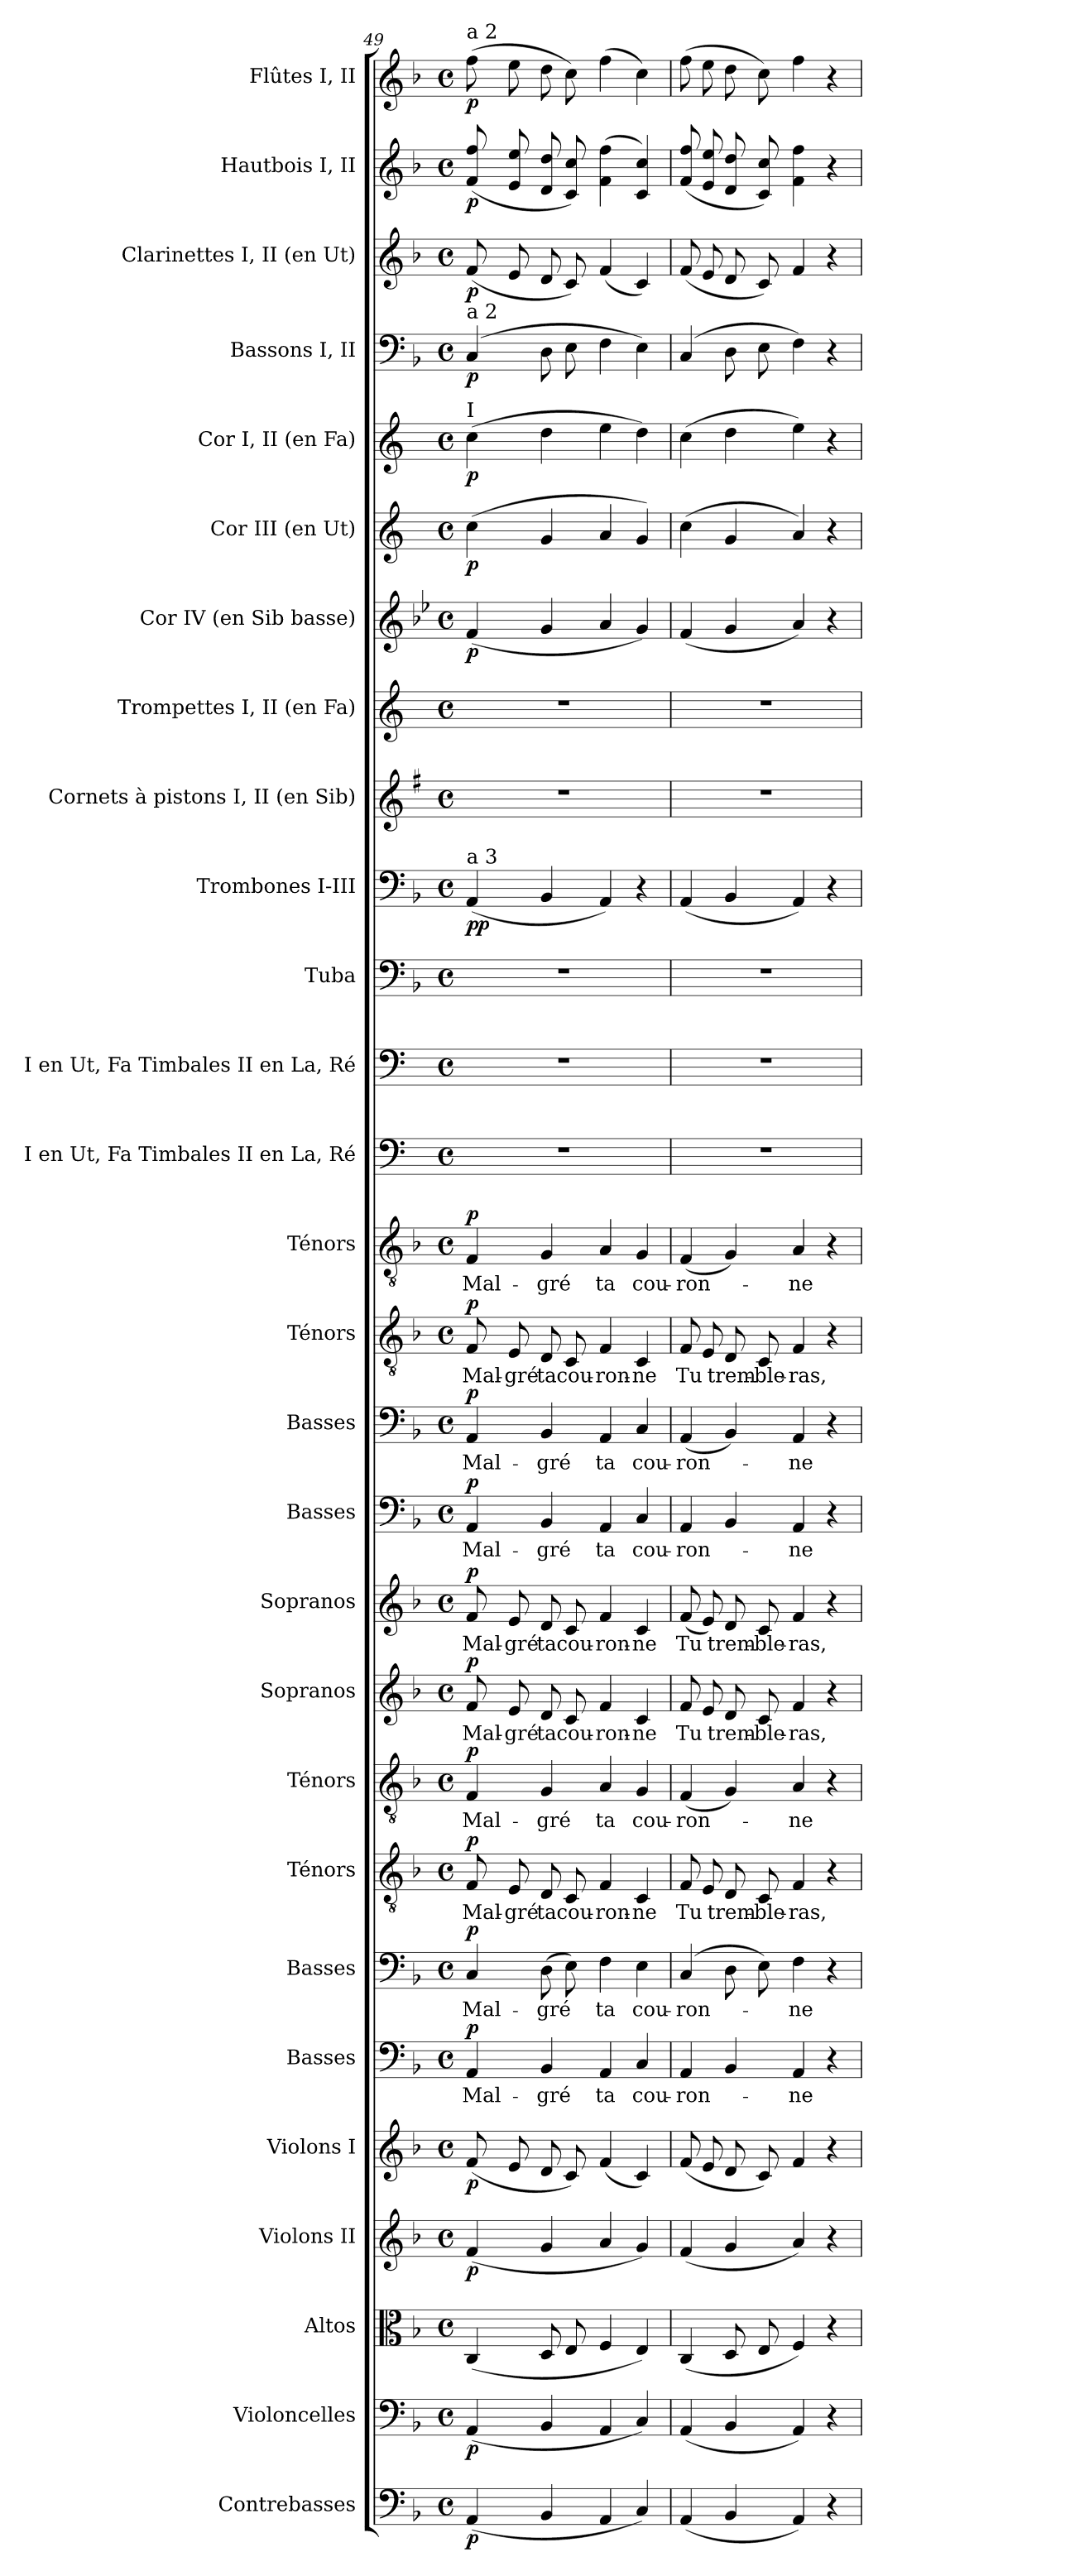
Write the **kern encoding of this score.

**kern	**dynam	**kern	**dynam	**kern	**kern	**dynam	**kern	**dynam	**kern	**text	**dynam	**kern	**text	**dynam	**kern	**text	**dynam	**kern	**text	**dynam	**kern	**text	**dynam	**kern	**text	**dynam	**kern	**text	**dynam	**kern	**text	**dynam	**kern	**text	**dynam	**kern	**text	**dynam	**kern	**kern	**kern	**kern	**dynam	**kern	**kern	**kern	**dynam	**kern	**dynam	**kern	**dynam	**kern	**dynam	**kern	**dynam	**kern	**dynam	**kern	**dynam
*part28	*part28	*part27	*part27	*part26	*part25	*part25	*part24	*part24	*part23	*part23	*part23	*part22	*part22	*part22	*part21	*part21	*part21	*part20	*part20	*part20	*part19	*part19	*part19	*part18	*part18	*part18	*part17	*part17	*part17	*part16	*part16	*part16	*part15	*part15	*part15	*part14	*part14	*part14	*part13	*part12	*part11	*part10	*part10	*part9	*part8	*part7	*part7	*part6	*part6	*part5	*part5	*part4	*part4	*part3	*part3	*part2	*part2	*part1	*part1
*staff28	*staff28	*staff27	*staff27	*staff26	*staff25	*staff25	*staff24	*staff24	*staff23	*staff23	*staff23	*staff22	*staff22	*staff22	*staff21	*staff21	*staff21	*staff20	*staff20	*staff20	*staff19	*staff19	*staff19	*staff18	*staff18	*staff18	*staff17	*staff17	*staff17	*staff16	*staff16	*staff16	*staff15	*staff15	*staff15	*staff14	*staff14	*staff14	*staff13	*staff12	*staff11	*staff10	*staff10	*staff9	*staff8	*staff7	*staff7	*staff6	*staff6	*staff5	*staff5	*staff4	*staff4	*staff3	*staff3	*staff2	*staff2	*staff1	*staff1
*I"Contrebasses	*	*I"Violoncelles	*	*I"Altos	*I"Violons II	*	*I"Violons I	*	*I"Basses	*	*	*I"Basses	*	*	*I"Ténors	*	*	*I"Ténors	*	*	*I"Sopranos	*	*	*I"Sopranos	*	*	*I"Basses	*	*	*I"Basses	*	*	*I"Ténors	*	*	*I"Ténors	*	*	*I"I en Ut, Fa  Timbales       II en La, Ré	*I"I en Ut, Fa  Timbales       II en La, Ré	*I"Tuba	*I"Trombones I-III	*	*I"Cornets à pistons I, II (en Sib)	*I"Trompettes I, II (en Fa)	*I"Cor IV (en Sib basse)	*	*I"Cor III (en Ut)	*	*I"Cor I, II (en Fa)	*	*I"Bassons I, II	*	*I"Clarinettes I, II (en Ut)	*	*I"Hautbois I, II	*	*I"Flûtes I, II	*
*I'Cb.	*	*I'Vlles	*	*I'Altos	*I'Vns II	*	*I'Vns I	*	*I'Basses	*	*	*I'Basses	*	*	*I'Tén.	*	*	*I'Tén.	*	*	*I'Sopr.	*	*	*I'Sopr.	*	*	*I'Basses	*	*	*I'Basses	*	*	*I'Tén.	*	*	*I'Tén.	*	*	*I'Timb.	*I'Timb.	*I'Tb.	*I'Trb.	*	*I'C.à p. (Sib)	*I'Tr. (Fa)	*I'Cor (Sib basse)	*	*I'Cor (Ut)	*	*I'Cor (Fa)	*	*I'Bns	*	*I'Cl. (Ut)	*	*I'Hb.	*	*I'Fl.	*
*clefF4	*	*clefF4	*	*clefC3	*clefG2	*	*clefG2	*	*clefF4	*	*	*clefF4	*	*	*clefGv2	*	*	*clefGv2	*	*	*clefG2	*	*	*clefG2	*	*	*clefF4	*	*	*clefF4	*	*	*clefGv2	*	*	*clefGv2	*	*	*clefF4	*clefF4	*clefF4	*clefF4	*	*clefG2	*clefG2	*clefG2	*	*clefG2	*	*clefG2	*	*clefF4	*	*clefG2	*	*clefG2	*	*clefG2	*
*ITrd7c12	*	*	*	*	*	*	*	*	*	*	*	*	*	*	*ITrd7c12	*	*	*ITrd7c12	*	*	*	*	*	*	*	*	*	*	*	*	*	*	*ITrd7c12	*	*	*ITrd7c12	*	*	*	*	*	*	*	*ITrd1c2	*ITrd-3c-5	*ITrd8c14	*	*ITrd7c12	*	*ITrd4c7	*	*	*	*	*	*	*	*	*
*k[b-]	*	*k[b-]	*	*k[b-]	*k[b-]	*	*k[b-]	*	*k[b-]	*	*	*k[b-]	*	*	*k[b-]	*	*	*k[b-]	*	*	*k[b-]	*	*	*k[b-]	*	*	*k[b-]	*	*	*k[b-]	*	*	*k[b-]	*	*	*k[b-]	*	*	*k[]	*k[]	*k[b-]	*k[b-]	*	*k[b-]	*k[b-]	*k[b-e-]	*	*k[]	*	*k[b-]	*	*k[b-]	*	*k[b-]	*	*k[b-]	*	*k[b-]	*
*F:	*	*F:	*	*F:	*F:	*	*F:	*	*F:	*	*	*F:	*	*	*F:	*	*	*F:	*	*	*F:	*	*	*F:	*	*	*F:	*	*	*F:	*	*	*F:	*	*	*F:	*	*	*C:	*C:	*F:	*F:	*	*F:	*F:	*B-:	*	*C:	*	*F:	*	*F:	*	*F:	*	*F:	*	*F:	*
*M4/4	*	*M4/4	*	*M4/4	*M4/4	*	*M4/4	*	*M4/4	*	*	*M4/4	*	*	*M4/4	*	*	*M4/4	*	*	*M4/4	*	*	*M4/4	*	*	*M4/4	*	*	*M4/4	*	*	*M4/4	*	*	*M4/4	*	*	*M4/4	*M4/4	*M4/4	*M4/4	*	*M4/4	*M4/4	*M4/4	*	*M4/4	*	*M4/4	*	*M4/4	*	*M4/4	*	*M4/4	*	*M4/4	*
*met(c)	*	*met(c)	*	*met(c)	*met(c)	*	*met(c)	*	*met(c)	*	*	*met(c)	*	*	*met(c)	*	*	*met(c)	*	*	*met(c)	*	*	*met(c)	*	*	*met(c)	*	*	*met(c)	*	*	*met(c)	*	*	*met(c)	*	*	*met(c)	*met(c)	*met(c)	*met(c)	*	*met(c)	*met(c)	*met(c)	*	*met(c)	*	*met(c)	*	*met(c)	*	*met(c)	*	*met(c)	*	*met(c)	*
=49	=49	=49	=49	=49	=49	=49	=49	=49	=49	=49	=49	=49	=49	=49	=49	=49	=49	=49	=49	=49	=49	=49	=49	=49	=49	=49	=49	=49	=49	=49	=49	=49	=49	=49	=49	=49	=49	=49	=49	=49	=49	=49	=49	=49	=49	=49	=49	=49	=49	=49	=49	=49	=49	=49	=49	=49	=49	=49	=49
!	!	!	!	!	!	!	!	!	!	!LO:LY:b:color=#000000	!	!	!	!	!	!	!	!	!	!	!	!	!	!	!	!	!	!	!	!	!	!	!	!	!	!	!	!	!	!	!	!	!	!	!	!	!	!	!	!	!	!	!	!	!	!	!	!	!
!	!	!	!	!	!	!	!	!	!	!	!	!	!LO:LY:b:color=#000000	!	!	!	!	!	!	!	!	!	!	!	!	!	!	!	!	!	!	!	!	!	!	!	!	!	!	!	!	!	!	!	!	!	!	!	!	!	!	!	!	!	!	!	!	!	!
!	!	!	!	!	!	!	!	!	!	!	!	!	!	!	!	!LO:LY:b:color=#000000	!	!	!	!	!	!	!	!	!	!	!	!	!	!	!	!	!	!	!	!	!	!	!	!	!	!	!	!	!	!	!	!	!	!	!	!	!	!	!	!	!	!	!
!	!	!	!	!	!	!	!	!	!	!	!	!	!	!	!	!	!	!	!LO:LY:b:color=#000000	!	!	!	!	!	!	!	!	!	!	!	!	!	!	!	!	!	!	!	!	!	!	!	!	!	!	!	!	!	!	!	!	!	!	!	!	!	!	!	!
!	!	!	!	!	!	!	!	!	!	!	!	!	!	!	!	!	!	!	!	!	!	!LO:LY:b:color=#000000	!	!	!	!	!	!	!	!	!	!	!	!	!	!	!	!	!	!	!	!	!	!	!	!	!	!	!	!	!	!	!	!	!	!	!	!	!
!	!	!	!	!	!	!	!	!	!	!	!	!	!	!	!	!	!	!	!	!	!	!	!	!	!LO:LY:b:color=#000000	!	!	!	!	!	!	!	!	!	!	!	!	!	!	!	!	!	!	!	!	!	!	!	!	!	!	!	!	!	!	!	!	!	!
!	!	!	!	!	!	!	!	!	!	!	!	!	!	!	!	!	!	!	!	!	!	!	!	!	!	!	!	!LO:LY:b:color=#000000	!	!	!	!	!	!	!	!	!	!	!	!	!	!	!	!	!	!	!	!	!	!	!	!	!	!	!	!	!	!	!
!	!	!	!	!	!	!	!	!	!	!	!	!	!	!	!	!	!	!	!	!	!	!	!	!	!	!	!	!	!	!	!LO:LY:b:color=#000000	!	!	!	!	!	!	!	!	!	!	!	!	!	!	!	!	!	!	!	!	!	!	!	!	!	!	!	!
!	!	!	!	!	!	!	!	!	!	!	!	!	!	!	!	!	!	!	!	!	!	!	!	!	!	!	!	!	!	!	!	!	!	!LO:LY:b:color=#000000	!	!	!	!	!	!	!	!	!	!	!	!	!	!	!	!	!	!	!	!	!	!	!	!	!
!	!	!	!	!	!	!	!	!	!	!	!	!	!	!	!	!	!	!	!	!	!	!	!	!	!	!	!	!	!	!	!	!	!	!	!	!	!	!	!	!	!	!	!	!	!	!	!	!	!	!	!	!	!	!	!	!	!	!LO:TX:a:t=a 2	!
!	!	!	!	!	!	!	!	!	!	!	!	!	!	!	!	!	!	!	!	!	!	!	!	!	!	!	!	!	!	!	!	!	!	!	!	!	!	!	!	!	!	!	!	!	!	!	!	!	!	!	!	!LO:TX:a:t=a 2	!	!	!	!	!	!	!
!	!	!	!	!	!	!	!	!	!	!	!	!	!	!	!	!	!	!	!	!	!	!	!	!	!	!	!	!	!	!	!	!	!	!	!	!	!	!	!	!	!	!	!	!	!	!	!	!	!	!LO:TX:a:t=I	!	!	!	!	!	!	!	!	!
!	!	!	!	!	!	!	!	!	!	!	!	!	!	!	!	!	!	!	!	!	!	!	!	!	!	!	!	!	!	!	!	!	!	!	!	!	!	!	!	!	!	!LO:TX:a:t=a 3	!	!	!	!	!	!	!	!	!	!	!	!	!	!	!	!	!
!	!	!	!	!	!	!	!	!	!	!	!	!	!	!	!	!	!	!	!	!	!	!	!	!	!	!	!	!	!	!	!	!	!	!	!	!	!LO:LY:b:color=#000000	!	!	!	!	!	!	!	!	!	!	!	!	!	!	!	!	!	!	!	!	!	!
(4AAAi/	p	(4AAi/	p	(4Ci/	(4fi/	p	(8fi/	p	4AAi/	Mal-	p	4Ci/	Mal-	p	8FFi/	Mal-	p	4FFi/	Mal-	p	8fi/	Mal-	p	8fi/	Mal-	p	4AAi/	Mal-	p	4AAi/	Mal-	p	8FFi/	Mal-	p	4FFi/	Mal-	p	1r	1r	1r	(4AAi/	pp	1r	1r	(4Fi/	p	(4ci\	p	(4fi\	p	(4Ci/	p	(8fi/	p	(8fi/ 8ffi	p	(8ffi\	p
!	!	!	!	!	!	!	!	!	!	!	!	!	!	!	!	!LO:LY:b:color=#000000	!	!	!	!	!	!	!	!	!	!	!	!	!	!	!	!	!	!	!	!	!	!	!	!	!	!	!	!	!	!	!	!	!	!	!	!	!	!	!	!	!	!	!
!	!	!	!	!	!	!	!	!	!	!	!	!	!	!	!	!	!	!	!	!	!	!LO:LY:b:color=#000000	!	!	!	!	!	!	!	!	!	!	!	!	!	!	!	!	!	!	!	!	!	!	!	!	!	!	!	!	!	!	!	!	!	!	!	!	!
!	!	!	!	!	!	!	!	!	!	!	!	!	!	!	!	!	!	!	!	!	!	!	!	!	!LO:LY:b:color=#000000	!	!	!	!	!	!	!	!	!	!	!	!	!	!	!	!	!	!	!	!	!	!	!	!	!	!	!	!	!	!	!	!	!	!
!	!	!	!	!	!	!	!	!	!	!	!	!	!	!	!	!	!	!	!	!	!	!	!	!	!	!	!	!	!	!	!	!	!	!LO:LY:b:color=#000000	!	!	!	!	!	!	!	!	!	!	!	!	!	!	!	!	!	!	!	!	!	!	!	!	!
.	.	.	.	.	.	.	8ei/	.	.	.	.	.	.	.	8EEi/	-gré	.	.	.	.	8ei/	-gré	.	8ei/	-gré	.	.	.	.	.	.	.	8EEi/	-gré	.	.	.	.	.	.	.	.	.	.	.	.	.	.	.	.	.	.	.	8ei/	.	8ei/ 8eei	.	8eei\	.
!	!	!	!	!	!	!	!	!	!	!LO:LY:b:color=#000000	!	!	!	!	!	!	!	!	!	!	!	!	!	!	!	!	!	!	!	!	!	!	!	!	!	!	!	!	!	!	!	!	!	!	!	!	!	!	!	!	!	!	!	!	!	!	!	!	!
!	!	!	!	!	!	!	!	!	!	!	!	!	!LO:LY:b:color=#000000	!	!	!	!	!	!	!	!	!	!	!	!	!	!	!	!	!	!	!	!	!	!	!	!	!	!	!	!	!	!	!	!	!	!	!	!	!	!	!	!	!	!	!	!	!	!
!	!	!	!	!	!	!	!	!	!	!	!	!	!	!	!	!LO:LY:b:color=#000000	!	!	!	!	!	!	!	!	!	!	!	!	!	!	!	!	!	!	!	!	!	!	!	!	!	!	!	!	!	!	!	!	!	!	!	!	!	!	!	!	!	!	!
!	!	!	!	!	!	!	!	!	!	!	!	!	!	!	!	!	!	!	!LO:LY:b:color=#000000	!	!	!	!	!	!	!	!	!	!	!	!	!	!	!	!	!	!	!	!	!	!	!	!	!	!	!	!	!	!	!	!	!	!	!	!	!	!	!	!
!	!	!	!	!	!	!	!	!	!	!	!	!	!	!	!	!	!	!	!	!	!	!LO:LY:b:color=#000000	!	!	!	!	!	!	!	!	!	!	!	!	!	!	!	!	!	!	!	!	!	!	!	!	!	!	!	!	!	!	!	!	!	!	!	!	!
!	!	!	!	!	!	!	!	!	!	!	!	!	!	!	!	!	!	!	!	!	!	!	!	!	!LO:LY:b:color=#000000	!	!	!	!	!	!	!	!	!	!	!	!	!	!	!	!	!	!	!	!	!	!	!	!	!	!	!	!	!	!	!	!	!	!
!	!	!	!	!	!	!	!	!	!	!	!	!	!	!	!	!	!	!	!	!	!	!	!	!	!	!	!	!LO:LY:b:color=#000000	!	!	!	!	!	!	!	!	!	!	!	!	!	!	!	!	!	!	!	!	!	!	!	!	!	!	!	!	!	!	!
!	!	!	!	!	!	!	!	!	!	!	!	!	!	!	!	!	!	!	!	!	!	!	!	!	!	!	!	!	!	!	!LO:LY:b:color=#000000	!	!	!	!	!	!	!	!	!	!	!	!	!	!	!	!	!	!	!	!	!	!	!	!	!	!	!	!
!	!	!	!	!	!	!	!	!	!	!	!	!	!	!	!	!	!	!	!	!	!	!	!	!	!	!	!	!	!	!	!	!	!	!LO:LY:b:color=#000000	!	!	!	!	!	!	!	!	!	!	!	!	!	!	!	!	!	!	!	!	!	!	!	!	!
!	!	!	!	!	!	!	!	!	!	!	!	!	!	!	!	!	!	!	!	!	!	!	!	!	!	!	!	!	!	!	!	!	!	!	!	!	!LO:LY:b:color=#000000	!	!	!	!	!	!	!	!	!	!	!	!	!	!	!	!	!	!	!	!	!	!
4BBB-i/	.	4BB-i/	.	8Di/	4gi/	.	8di/	.	4BB-i/	-gré	.	(8Di\	-gré	.	8DDi/	ta	.	4GGi/	-gré	.	8di/	ta	.	8di/	ta	.	4BB-i/	-gré	.	4BB-i/	-gré	.	8DDi/	ta	.	4GGi/	-gré	.	.	.	.	4BB-i/	.	.	.	4Gi/	.	4Gi/	.	4gi\	.	8Di\	.	8di/	.	8di/ 8ddi	.	8ddi\	.
!	!	!	!	!	!	!	!	!	!	!	!	!	!	!	!	!LO:LY:b:color=#000000	!	!	!	!	!	!	!	!	!	!	!	!	!	!	!	!	!	!	!	!	!	!	!	!	!	!	!	!	!	!	!	!	!	!	!	!	!	!	!	!	!	!	!
!	!	!	!	!	!	!	!	!	!	!	!	!	!	!	!	!	!	!	!	!	!	!LO:LY:b:color=#000000	!	!	!	!	!	!	!	!	!	!	!	!	!	!	!	!	!	!	!	!	!	!	!	!	!	!	!	!	!	!	!	!	!	!	!	!	!
!	!	!	!	!	!	!	!	!	!	!	!	!	!	!	!	!	!	!	!	!	!	!	!	!	!LO:LY:b:color=#000000	!	!	!	!	!	!	!	!	!	!	!	!	!	!	!	!	!	!	!	!	!	!	!	!	!	!	!	!	!	!	!	!	!	!
!	!	!	!	!	!	!	!	!	!	!	!	!	!	!	!	!	!	!	!	!	!	!	!	!	!	!	!	!	!	!	!	!	!	!LO:LY:b:color=#000000	!	!	!	!	!	!	!	!	!	!	!	!	!	!	!	!	!	!	!	!	!	!	!	!	!
.	.	.	.	8Ei/	.	.	8ci/)	.	.	.	.	8Ei\)	.	.	8CCi/	cou-	.	.	.	.	8ci/	cou-	.	8ci/	cou-	.	.	.	.	.	.	.	8CCi/	cou-	.	.	.	.	.	.	.	.	.	.	.	.	.	.	.	.	.	8Ei\	.	8ci/)	.	8ci/ 8cci)	.	8cci\)	.
!	!	!	!	!	!	!	!	!	!	!LO:LY:b:color=#000000	!	!	!	!	!	!	!	!	!	!	!	!	!	!	!	!	!	!	!	!	!	!	!	!	!	!	!	!	!	!	!	!	!	!	!	!	!	!	!	!	!	!	!	!	!	!	!	!	!
!	!	!	!	!	!	!	!	!	!	!	!	!	!LO:LY:b:color=#000000	!	!	!	!	!	!	!	!	!	!	!	!	!	!	!	!	!	!	!	!	!	!	!	!	!	!	!	!	!	!	!	!	!	!	!	!	!	!	!	!	!	!	!	!	!	!
!	!	!	!	!	!	!	!	!	!	!	!	!	!	!	!	!LO:LY:b:color=#000000	!	!	!	!	!	!	!	!	!	!	!	!	!	!	!	!	!	!	!	!	!	!	!	!	!	!	!	!	!	!	!	!	!	!	!	!	!	!	!	!	!	!	!
!	!	!	!	!	!	!	!	!	!	!	!	!	!	!	!	!	!	!	!LO:LY:b:color=#000000	!	!	!	!	!	!	!	!	!	!	!	!	!	!	!	!	!	!	!	!	!	!	!	!	!	!	!	!	!	!	!	!	!	!	!	!	!	!	!	!
!	!	!	!	!	!	!	!	!	!	!	!	!	!	!	!	!	!	!	!	!	!	!LO:LY:b:color=#000000	!	!	!	!	!	!	!	!	!	!	!	!	!	!	!	!	!	!	!	!	!	!	!	!	!	!	!	!	!	!	!	!	!	!	!	!	!
!	!	!	!	!	!	!	!	!	!	!	!	!	!	!	!	!	!	!	!	!	!	!	!	!	!LO:LY:b:color=#000000	!	!	!	!	!	!	!	!	!	!	!	!	!	!	!	!	!	!	!	!	!	!	!	!	!	!	!	!	!	!	!	!	!	!
!	!	!	!	!	!	!	!	!	!	!	!	!	!	!	!	!	!	!	!	!	!	!	!	!	!	!	!	!LO:LY:b:color=#000000	!	!	!	!	!	!	!	!	!	!	!	!	!	!	!	!	!	!	!	!	!	!	!	!	!	!	!	!	!	!	!
!	!	!	!	!	!	!	!	!	!	!	!	!	!	!	!	!	!	!	!	!	!	!	!	!	!	!	!	!	!	!	!LO:LY:b:color=#000000	!	!	!	!	!	!	!	!	!	!	!	!	!	!	!	!	!	!	!	!	!	!	!	!	!	!	!	!
!	!	!	!	!	!	!	!	!	!	!	!	!	!	!	!	!	!	!	!	!	!	!	!	!	!	!	!	!	!	!	!	!	!	!LO:LY:b:color=#000000	!	!	!	!	!	!	!	!	!	!	!	!	!	!	!	!	!	!	!	!	!	!	!	!	!
!	!	!	!	!	!	!	!	!	!	!	!	!	!	!	!	!	!	!	!	!	!	!	!	!	!	!	!	!	!	!	!	!	!	!	!	!	!LO:LY:b:color=#000000	!	!	!	!	!	!	!	!	!	!	!	!	!	!	!	!	!	!	!	!	!	!
4AAAi/	.	4AAi/	.	4Fi/	4ai/	.	(4fi/	.	4AAi/	ta	.	4Fi\	ta	.	4FFi/	-ron-	.	4AAi/	ta	.	4fi/	-ron-	.	4fi/	-ron-	.	4AAi/	ta	.	4AAi/	ta	.	4FFi/	-ron-	.	4AAi/	ta	.	.	.	.	4AAi/)	.	.	.	4Ai/	.	4Ai/	.	4ai\	.	4Fi\	.	(4fi/	.	(4fi\ 4ffi	.	(4ffi\	.
!	!	!	!	!	!	!	!	!	!	!LO:LY:b:color=#000000	!	!	!	!	!	!	!	!	!	!	!	!	!	!	!	!	!	!	!	!	!	!	!	!	!	!	!	!	!	!	!	!	!	!	!	!	!	!	!	!	!	!	!	!	!	!	!	!	!
!	!	!	!	!	!	!	!	!	!	!	!	!	!LO:LY:b:color=#000000	!	!	!	!	!	!	!	!	!	!	!	!	!	!	!	!	!	!	!	!	!	!	!	!	!	!	!	!	!	!	!	!	!	!	!	!	!	!	!	!	!	!	!	!	!	!
!	!	!	!	!	!	!	!	!	!	!	!	!	!	!	!	!LO:LY:b:color=#000000	!	!	!	!	!	!	!	!	!	!	!	!	!	!	!	!	!	!	!	!	!	!	!	!	!	!	!	!	!	!	!	!	!	!	!	!	!	!	!	!	!	!	!
!	!	!	!	!	!	!	!	!	!	!	!	!	!	!	!	!	!	!	!LO:LY:b:color=#000000	!	!	!	!	!	!	!	!	!	!	!	!	!	!	!	!	!	!	!	!	!	!	!	!	!	!	!	!	!	!	!	!	!	!	!	!	!	!	!	!
!	!	!	!	!	!	!	!	!	!	!	!	!	!	!	!	!	!	!	!	!	!	!LO:LY:b:color=#000000	!	!	!	!	!	!	!	!	!	!	!	!	!	!	!	!	!	!	!	!	!	!	!	!	!	!	!	!	!	!	!	!	!	!	!	!	!
!	!	!	!	!	!	!	!	!	!	!	!	!	!	!	!	!	!	!	!	!	!	!	!	!	!LO:LY:b:color=#000000	!	!	!	!	!	!	!	!	!	!	!	!	!	!	!	!	!	!	!	!	!	!	!	!	!	!	!	!	!	!	!	!	!	!
!	!	!	!	!	!	!	!	!	!	!	!	!	!	!	!	!	!	!	!	!	!	!	!	!	!	!	!	!LO:LY:b:color=#000000	!	!	!	!	!	!	!	!	!	!	!	!	!	!	!	!	!	!	!	!	!	!	!	!	!	!	!	!	!	!	!
!	!	!	!	!	!	!	!	!	!	!	!	!	!	!	!	!	!	!	!	!	!	!	!	!	!	!	!	!	!	!	!LO:LY:b:color=#000000	!	!	!	!	!	!	!	!	!	!	!	!	!	!	!	!	!	!	!	!	!	!	!	!	!	!	!	!
!	!	!	!	!	!	!	!	!	!	!	!	!	!	!	!	!	!	!	!	!	!	!	!	!	!	!	!	!	!	!	!	!	!	!LO:LY:b:color=#000000	!	!	!	!	!	!	!	!	!	!	!	!	!	!	!	!	!	!	!	!	!	!	!	!	!
!	!	!	!	!	!	!	!	!	!	!	!	!	!	!	!	!	!	!	!	!	!	!	!	!	!	!	!	!	!	!	!	!	!	!	!	!	!LO:LY:b:color=#000000	!	!	!	!	!	!	!	!	!	!	!	!	!	!	!	!	!	!	!	!	!	!
4CCi/)	.	4Ci/)	.	4Ei/)	4gi/)	.	4ci/)	.	4Ci/	cou-	.	4Ei\	cou-	.	4CCi/	-ne	.	4GGi/	cou-	.	4ci/	-ne	.	4ci/	-ne	.	4Ci/	cou-	.	4Ci/	cou-	.	4CCi/	-ne	.	4GGi/	cou-	.	.	.	.	4r	.	.	.	4Gi/)	.	4Gi/)	.	4gi\)	.	4Ei\)	.	4ci/)	.	4ci/ 4cci)	.	4cci\)	.
=50	=50	=50	=50	=50	=50	=50	=50	=50	=50	=50	=50	=50	=50	=50	=50	=50	=50	=50	=50	=50	=50	=50	=50	=50	=50	=50	=50	=50	=50	=50	=50	=50	=50	=50	=50	=50	=50	=50	=50	=50	=50	=50	=50	=50	=50	=50	=50	=50	=50	=50	=50	=50	=50	=50	=50	=50	=50	=50	=50
!	!	!	!	!	!	!	!	!	!	!LO:LY:b:color=#000000	!	!	!	!	!	!	!	!	!	!	!	!	!	!	!	!	!	!	!	!	!	!	!	!	!	!	!	!	!	!	!	!	!	!	!	!	!	!	!	!	!	!	!	!	!	!	!	!	!
!	!	!	!	!	!	!	!	!	!	!	!	!	!LO:LY:b:color=#000000	!	!	!	!	!	!	!	!	!	!	!	!	!	!	!	!	!	!	!	!	!	!	!	!	!	!	!	!	!	!	!	!	!	!	!	!	!	!	!	!	!	!	!	!	!	!
!	!	!	!	!	!	!	!	!	!	!	!	!	!	!	!	!LO:LY:b:color=#000000	!	!	!	!	!	!	!	!	!	!	!	!	!	!	!	!	!	!	!	!	!	!	!	!	!	!	!	!	!	!	!	!	!	!	!	!	!	!	!	!	!	!	!
!	!	!	!	!	!	!	!	!	!	!	!	!	!	!	!	!	!	!	!LO:LY:b:color=#000000	!	!	!	!	!	!	!	!	!	!	!	!	!	!	!	!	!	!	!	!	!	!	!	!	!	!	!	!	!	!	!	!	!	!	!	!	!	!	!	!
!	!	!	!	!	!	!	!	!	!	!	!	!	!	!	!	!	!	!	!	!	!	!LO:LY:b:color=#000000	!	!	!	!	!	!	!	!	!	!	!	!	!	!	!	!	!	!	!	!	!	!	!	!	!	!	!	!	!	!	!	!	!	!	!	!	!
!	!	!	!	!	!	!	!	!	!	!	!	!	!	!	!	!	!	!	!	!	!	!	!	!	!LO:LY:b:color=#000000	!	!	!	!	!	!	!	!	!	!	!	!	!	!	!	!	!	!	!	!	!	!	!	!	!	!	!	!	!	!	!	!	!	!
!	!	!	!	!	!	!	!	!	!	!	!	!	!	!	!	!	!	!	!	!	!	!	!	!	!	!	!	!LO:LY:b:color=#000000	!	!	!	!	!	!	!	!	!	!	!	!	!	!	!	!	!	!	!	!	!	!	!	!	!	!	!	!	!	!	!
!	!	!	!	!	!	!	!	!	!	!	!	!	!	!	!	!	!	!	!	!	!	!	!	!	!	!	!	!	!	!	!LO:LY:b:color=#000000	!	!	!	!	!	!	!	!	!	!	!	!	!	!	!	!	!	!	!	!	!	!	!	!	!	!	!	!
!	!	!	!	!	!	!	!	!	!	!	!	!	!	!	!	!	!	!	!	!	!	!	!	!	!	!	!	!	!	!	!	!	!	!LO:LY:b:color=#000000	!	!	!	!	!	!	!	!	!	!	!	!	!	!	!	!	!	!	!	!	!	!	!	!	!
!	!	!	!	!	!	!	!	!	!	!	!	!	!	!	!	!	!	!	!	!	!	!	!	!	!	!	!	!	!	!	!	!	!	!	!	!	!LO:LY:b:color=#000000	!	!	!	!	!	!	!	!	!	!	!	!	!	!	!	!	!	!	!	!	!	!
(4AAAi/	.	(4AAi/	.	(4Ci/	(4fi/	.	(8fi/	.	4AAi/	-ron-	.	(4Ci/	-ron-	.	8FFi/	Tu	.	(4FFi/	-ron-	.	8fi/	Tu	.	(8fi/	Tu	.	4AAi/	-ron-	.	(4AAi/	-ron-	.	8FFi/	Tu	.	(4FFi/	-ron-	.	1r	1r	1r	(4AAi/	.	1r	1r	(4Fi/	.	(4ci\	.	(4fi\	.	(4Ci/	.	(8fi/	.	(8fi/ 8ffi	.	(8ffi\	.
.	.	.	.	.	.	.	8ei/	.	.	.	.	.	.	.	8EEi/	.	.	.	.	.	8ei/	.	.	8ei/)	.	.	.	.	.	.	.	.	8EEi/	.	.	.	.	.	.	.	.	.	.	.	.	.	.	.	.	.	.	.	.	8ei/	.	8ei/ 8eei	.	8eei\	.
!	!	!	!	!	!	!	!	!	!	!	!	!	!	!	!	!LO:LY:b:color=#000000	!	!	!	!	!	!	!	!	!	!	!	!	!	!	!	!	!	!	!	!	!	!	!	!	!	!	!	!	!	!	!	!	!	!	!	!	!	!	!	!	!	!	!
!	!	!	!	!	!	!	!	!	!	!	!	!	!	!	!	!	!	!	!	!	!	!LO:LY:b:color=#000000	!	!	!	!	!	!	!	!	!	!	!	!	!	!	!	!	!	!	!	!	!	!	!	!	!	!	!	!	!	!	!	!	!	!	!	!	!
!	!	!	!	!	!	!	!	!	!	!	!	!	!	!	!	!	!	!	!	!	!	!	!	!	!LO:LY:b:color=#000000	!	!	!	!	!	!	!	!	!	!	!	!	!	!	!	!	!	!	!	!	!	!	!	!	!	!	!	!	!	!	!	!	!	!
!	!	!	!	!	!	!	!	!	!	!	!	!	!	!	!	!	!	!	!	!	!	!	!	!	!	!	!	!	!	!	!	!	!	!LO:LY:b:color=#000000	!	!	!	!	!	!	!	!	!	!	!	!	!	!	!	!	!	!	!	!	!	!	!	!	!
4BBB-i/	.	4BB-i/	.	8Di/	4gi/	.	8di/	.	4BB-i/	.	.	8Di\	.	.	8DDi/	trem-	.	4GGi/)	.	.	8di/	trem-	.	8di/	trem-	.	4BB-i/	.	.	4BB-i/)	.	.	8DDi/	trem-	.	4GGi/)	.	.	.	.	.	4BB-i/	.	.	.	4Gi/	.	4Gi/	.	4gi\	.	8Di\	.	8di/	.	8di/ 8ddi	.	8ddi\	.
!	!	!	!	!	!	!	!	!	!	!	!	!	!	!	!	!LO:LY:b:color=#000000	!	!	!	!	!	!	!	!	!	!	!	!	!	!	!	!	!	!	!	!	!	!	!	!	!	!	!	!	!	!	!	!	!	!	!	!	!	!	!	!	!	!	!
!	!	!	!	!	!	!	!	!	!	!	!	!	!	!	!	!	!	!	!	!	!	!LO:LY:b:color=#000000	!	!	!	!	!	!	!	!	!	!	!	!	!	!	!	!	!	!	!	!	!	!	!	!	!	!	!	!	!	!	!	!	!	!	!	!	!
!	!	!	!	!	!	!	!	!	!	!	!	!	!	!	!	!	!	!	!	!	!	!	!	!	!LO:LY:b:color=#000000	!	!	!	!	!	!	!	!	!	!	!	!	!	!	!	!	!	!	!	!	!	!	!	!	!	!	!	!	!	!	!	!	!	!
!	!	!	!	!	!	!	!	!	!	!	!	!	!	!	!	!	!	!	!	!	!	!	!	!	!	!	!	!	!	!	!	!	!	!LO:LY:b:color=#000000	!	!	!	!	!	!	!	!	!	!	!	!	!	!	!	!	!	!	!	!	!	!	!	!	!
.	.	.	.	8Ei/	.	.	8ci/)	.	.	.	.	8Ei\)	.	.	8CCi/	-ble-	.	.	.	.	8ci/	-ble-	.	8ci/	-ble-	.	.	.	.	.	.	.	8CCi/	-ble-	.	.	.	.	.	.	.	.	.	.	.	.	.	.	.	.	.	8Ei\	.	8ci/)	.	8ci/ 8cci)	.	8cci\)	.
!	!	!	!	!	!	!	!	!	!	!LO:LY:b:color=#000000	!	!	!	!	!	!	!	!	!	!	!	!	!	!	!	!	!	!	!	!	!	!	!	!	!	!	!	!	!	!	!	!	!	!	!	!	!	!	!	!	!	!	!	!	!	!	!	!	!
!	!	!	!	!	!	!	!	!	!	!	!	!	!LO:LY:b:color=#000000	!	!	!	!	!	!	!	!	!	!	!	!	!	!	!	!	!	!	!	!	!	!	!	!	!	!	!	!	!	!	!	!	!	!	!	!	!	!	!	!	!	!	!	!	!	!
!	!	!	!	!	!	!	!	!	!	!	!	!	!	!	!	!LO:LY:b:color=#000000	!	!	!	!	!	!	!	!	!	!	!	!	!	!	!	!	!	!	!	!	!	!	!	!	!	!	!	!	!	!	!	!	!	!	!	!	!	!	!	!	!	!	!
!	!	!	!	!	!	!	!	!	!	!	!	!	!	!	!	!	!	!	!LO:LY:b:color=#000000	!	!	!	!	!	!	!	!	!	!	!	!	!	!	!	!	!	!	!	!	!	!	!	!	!	!	!	!	!	!	!	!	!	!	!	!	!	!	!	!
!	!	!	!	!	!	!	!	!	!	!	!	!	!	!	!	!	!	!	!	!	!	!LO:LY:b:color=#000000	!	!	!	!	!	!	!	!	!	!	!	!	!	!	!	!	!	!	!	!	!	!	!	!	!	!	!	!	!	!	!	!	!	!	!	!	!
!	!	!	!	!	!	!	!	!	!	!	!	!	!	!	!	!	!	!	!	!	!	!	!	!	!LO:LY:b:color=#000000	!	!	!	!	!	!	!	!	!	!	!	!	!	!	!	!	!	!	!	!	!	!	!	!	!	!	!	!	!	!	!	!	!	!
!	!	!	!	!	!	!	!	!	!	!	!	!	!	!	!	!	!	!	!	!	!	!	!	!	!	!	!	!LO:LY:b:color=#000000	!	!	!	!	!	!	!	!	!	!	!	!	!	!	!	!	!	!	!	!	!	!	!	!	!	!	!	!	!	!	!
!	!	!	!	!	!	!	!	!	!	!	!	!	!	!	!	!	!	!	!	!	!	!	!	!	!	!	!	!	!	!	!LO:LY:b:color=#000000	!	!	!	!	!	!	!	!	!	!	!	!	!	!	!	!	!	!	!	!	!	!	!	!	!	!	!	!
!	!	!	!	!	!	!	!	!	!	!	!	!	!	!	!	!	!	!	!	!	!	!	!	!	!	!	!	!	!	!	!	!	!	!LO:LY:b:color=#000000	!	!	!	!	!	!	!	!	!	!	!	!	!	!	!	!	!	!	!	!	!	!	!	!	!
!	!	!	!	!	!	!	!	!	!	!	!	!	!	!	!	!	!	!	!	!	!	!	!	!	!	!	!	!	!	!	!	!	!	!	!	!	!LO:LY:b:color=#000000	!	!	!	!	!	!	!	!	!	!	!	!	!	!	!	!	!	!	!	!	!	!
4AAAi/)	.	4AAi/)	.	4Fi/)	4ai/)	.	4fi/	.	4AAi/	-ne	.	4Fi\	-ne	.	4FFi/	-ras,	.	4AAi/	-ne	.	4fi/	-ras,	.	4fi/	-ras,	.	4AAi/	-ne	.	4AAi/	-ne	.	4FFi/	-ras,	.	4AAi/	-ne	.	.	.	.	4AAi/)	.	.	.	4Ai/)	.	4Ai/)	.	4ai\)	.	4Fi\)	.	4fi/	.	4fi\ 4ffi	.	4ffi\	.
4r	.	4r	.	4r	4r	.	4r	.	4r	.	.	4r	.	.	4r	.	.	4r	.	.	4r	.	.	4r	.	.	4r	.	.	4r	.	.	4r	.	.	4r	.	.	.	.	.	4r	.	.	.	4r	.	4r	.	4r	.	4r	.	4r	.	4r	.	4r	.
=	=	=	=	=	=	=	=	=	=	=	=	=	=	=	=	=	=	=	=	=	=	=	=	=	=	=	=	=	=	=	=	=	=	=	=	=	=	=	=	=	=	=	=	=	=	=	=	=	=	=	=	=	=	=	=	=	=	=	=
*-	*-	*-	*-	*-	*-	*-	*-	*-	*-	*-	*-	*-	*-	*-	*-	*-	*-	*-	*-	*-	*-	*-	*-	*-	*-	*-	*-	*-	*-	*-	*-	*-	*-	*-	*-	*-	*-	*-	*-	*-	*-	*-	*-	*-	*-	*-	*-	*-	*-	*-	*-	*-	*-	*-	*-	*-	*-	*-	*-
